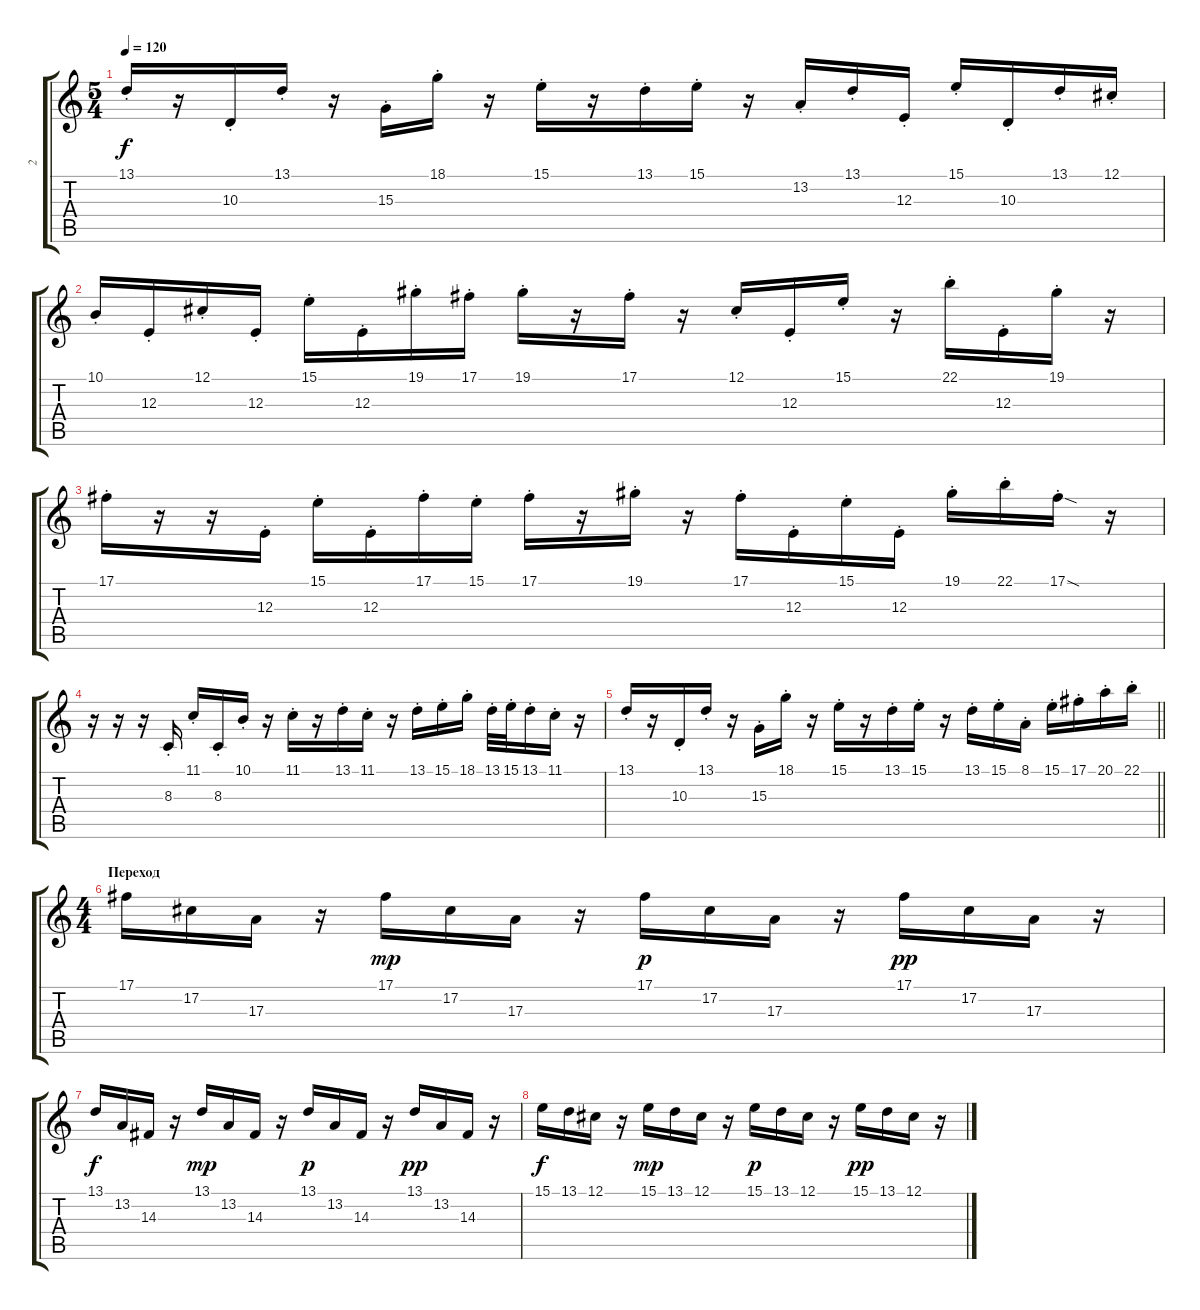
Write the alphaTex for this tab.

\track ("2" "2") {instrument stringensemble2}
\staff {score tabs}
\tuning (Db4 Ab3 E3 B2 Gb2 Db2) {hide}
\ts (5 4)
\tempo 120
\clef g2
\ks c
13.1{st}.16{dy f} r.16 10.3{st}.16 13.1{st}.16 r.16 15.3{st}.16 18.1{st}.16 r.16 15.1{st}.16 r.16 13.1{st}.16 15.1{st}.16 r.16 13.2{st}.16 13.1{st}.16 12.3{st}.16 15.1{st}.16 10.3{st}.16 13.1{st}.16 12.1{st}.16 |
10.1{st}.16 12.3{st}.16 12.1{st}.16 12.3{st}.16 15.1{st}.16 12.3{st}.16 19.1{st}.16 17.1{st}.16 19.1{st}.16 r.16 17.1{st}.16 r.16 12.1{st}.16 12.3{st}.16 15.1{st}.16 r.16 22.1{st}.16 12.3{st}.16 19.1{st}.16 r.16 |
17.1{st}.16 r.16 r.16 12.3{st}.16 15.1{st}.16 12.3{st}.16 17.1{st}.16 15.1{st}.16 17.1{st}.16 r.16 19.1{st}.16 r.16 17.1{st}.16 12.3{st}.16 15.1{st}.16 12.3{st}.16 19.1{st}.16 22.1{st}.16 17.1{sod st}.16 r.16 |
r.16 r.16 r.16 8.3{st}.16 11.1{st}.16 8.3{st}.16 10.1{st}.16 r.16 11.1{st}.16 r.16 13.1{st}.16 11.1{st}.16 r.16 13.1{st}.16 15.1{st}.16 18.1{st}.16 13.1{st}.32 15.1{st}.32 13.1{st}.16 11.1{st}.16 r.16 |
\barLineRight lightlight
13.1{st}.16 r.16 10.3{st}.16 13.1{st}.16 r.16 15.3{st}.16 18.1{st}.16 r.16 15.1{st}.16 r.16 13.1{st}.16 15.1{st}.16 r.16 13.1{st}.16 15.1{st}.16 8.1{st}.16 15.1{st}.16 17.1{st}.16 20.1{st}.16 22.1{st}.16 |
\ts (4 4)
\section ("" "Переход")
17.1.16{volume 12 instrument stringensemble1} 17.2.16 17.3.16 r.16 17.1.16{dy mp} 17.2.16 17.3.16 r.16 17.1.16{dy p} 17.2.16 17.3.16 r.16 17.1.16{dy pp} 17.2.16 17.3.16 r.16 |
13.1.16{dy f} 13.2.16 14.3.16 r.16 13.1.16{dy mp} 13.2.16 14.3.16 r.16 13.1.16{dy p} 13.2.16 14.3.16 r.16 13.1.16{dy pp} 13.2.16 14.3.16 r.16 |
15.1.16{dy f} 13.1.16 12.1.16 r.16 15.1.16{dy mp} 13.1.16 12.1.16 r.16 15.1.16{dy p} 13.1.16 12.1.16 r.16 15.1.16{dy pp} 13.1.16 12.1.16 r.16
